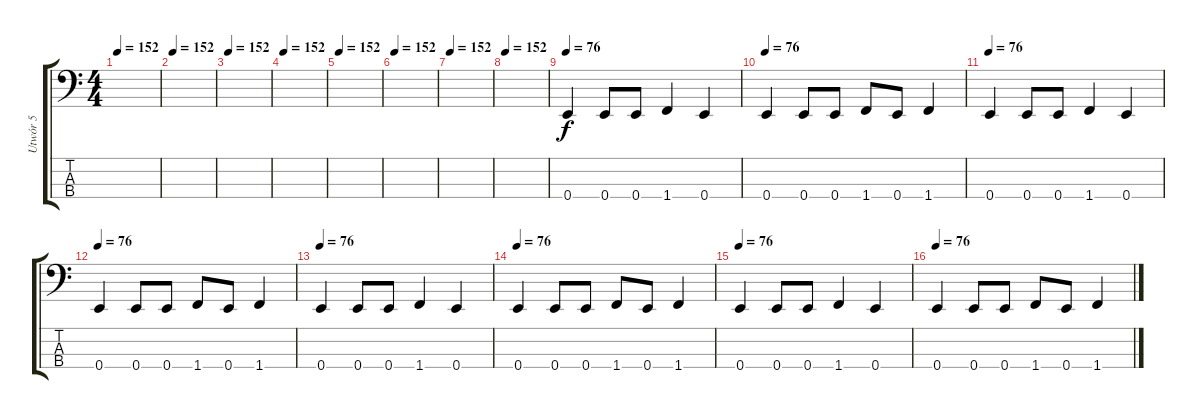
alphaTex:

\track ("Utwór 5" "Utwór 5") {instrument electricbasspick}
\staff {score tabs}
\tuning (G2 D2 A1 E1) {hide}
\ts (4 4)
\tempo 152
\clef f4
\ks c
|
\tempo 152
|
\tempo 152
|
\tempo 152
|
\tempo 152
|
\tempo 152
|
\tempo 152
|
\tempo 152
|
\tempo 76
0.4.4 0.4.8 0.4.8 1.4.4 0.4.4 |
\tempo 76
0.4.4 0.4.8 0.4.8 1.4.8 0.4.8 1.4.4 |
\tempo 76
0.4.4 0.4.8 0.4.8 1.4.4 0.4.4 |
\tempo 76
0.4.4 0.4.8 0.4.8 1.4.8 0.4.8 1.4.4 |
\tempo 76
0.4.4 0.4.8 0.4.8 1.4.4 0.4.4 |
\tempo 76
0.4.4 0.4.8 0.4.8 1.4.8 0.4.8 1.4.4 |
\tempo 76
0.4.4 0.4.8 0.4.8 1.4.4 0.4.4 |
\tempo 76
0.4.4 0.4.8 0.4.8 1.4.8 0.4.8 1.4.4
